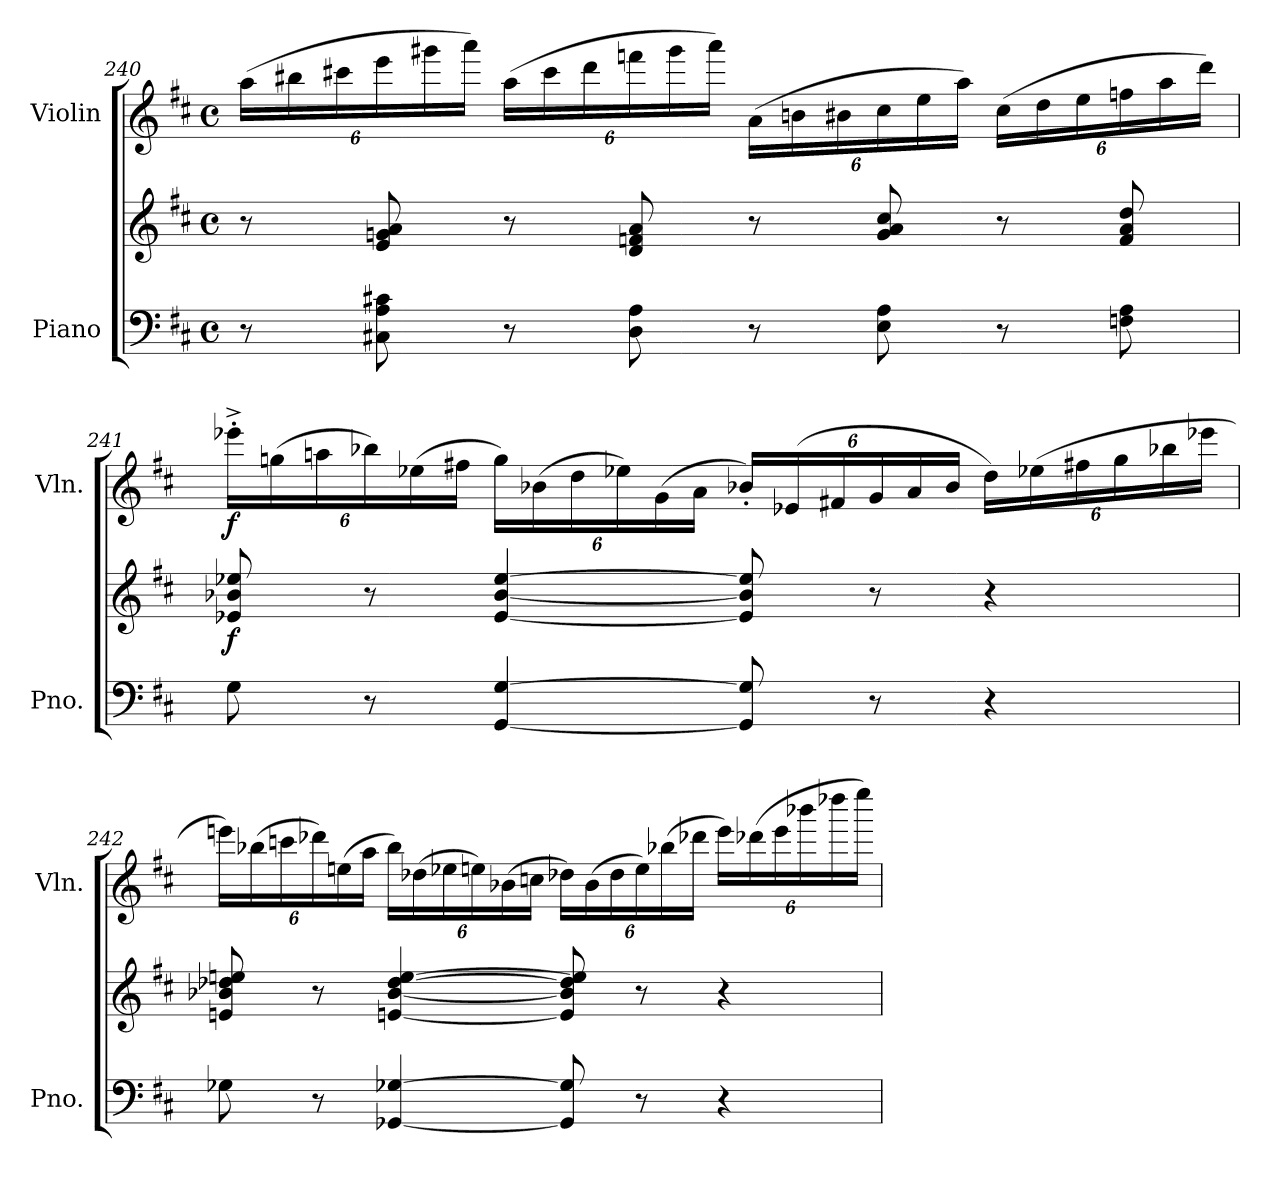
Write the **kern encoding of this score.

**kern	**kern	**dynam	**kern	**dynam
*part2	*part2	*part2	*part1	*part1
*staff3	*staff2	*staff2/3	*staff1	*staff1
*I"Piano	*	*	*I"Violin	*
*I'Pno.	*	*	*I'Vln.	*
!!LO:LB:g=z
*clefF4	*clefG2	*	*clefG2	*
*k[f#c#]	*k[f#c#]	*	*k[f#c#]	*
*M4/4	*M4/4	*	*M4/4	*
*met(c)	*met(c)	*	*met(c)	*
*	*	*	*Xbrackettup	*
=240	=240	=240	=240	=240
8r	8r	.	(24aa\LL	.
.	.	.	24bb#X\	.
.	.	.	24ccc#X\	.
8C#X\ 8A\ 8c#X\	8e/ 8gn/ 8a/	.	24eee\	.
.	.	.	24ggg#X\	.
.	.	.	24aaa\JJ)	.
8r	8r	.	(24aa\LL	.
.	.	.	24ccc#\	.
.	.	.	24ddd\	.
8D\ 8A\	8d/ 8fn/ 8a/	.	24fffn\	.
.	.	.	24ggg#\	.
.	.	.	24aaa\JJ)	.
8r	8r	.	(24a\LL	.
.	.	.	24bn\	.
.	.	.	24b#X\	.
8E\ 8A\	8g/ 8a/ 8cc#/	.	24cc#\	.
.	.	.	24ee\	.
.	.	.	24aa\JJ)	.
8r	8r	.	(24cc#\LL	.
.	.	.	24dd\	.
.	.	.	24ee\	.
8Fn\ 8A\	8f/ 8a/ 8dd/	.	24ffn\	.
.	.	.	24aa\	.
.	.	.	24ddd\JJ)	.
!!LO:PB:g=z
=241	=241	=241	=241	=241
!	!	!LO:DY:b	!	!LO:DY:b
8G\	8e-X/ 8b-X/ 8ee-X/	f	24eee-X'^\LL	f
.	.	.	(24ggn\	.
.	.	.	24aan\	.
8r	8r	.	24bb-X\)	.
.	.	.	(24ee-X\	.
.	.	.	24ff#X\JJ	.
[4GG/ [4G/	[4e-/ [4b-/ [4ee-/	.	24gg\LL)	.
.	.	.	(24b-X\	.
.	.	.	24dd\	.
.	.	.	24ee-X\)	.
.	.	.	(24g\	.
.	.	.	24a\JJ	.
8GG/] 8G/]	8e-/] 8b-/] 8ee-/]	.	24b-X'/LL)	.
.	.	.	(>24e-X/	.
.	.	.	24f#X/	.
8r	8r	.	24g/	.
.	.	.	24a/	.
.	.	.	24b-/JJ	.
4r	4r	.	24dd\LL)	.
.	.	.	(24ee-X\	.
.	.	.	24ff#X\	.
.	.	.	24gg\	.
.	.	.	24bb-X\	.
.	.	.	24eee-X\JJ	.
!!LO:LB:g=z
=242	=242	=242	=242	=242
8G-X\	8en/ 8b-X/ 8dd-X/ 8een/	.	24eeen\LL)	.
.	.	.	(24bb-X\	.
.	.	.	24cccn\	.
8r	8r	.	24ddd-X\)	.
.	.	.	(24een\	.
.	.	.	24aa\JJ	.
[4GG-X/ [4G-X/	[4en/ [4b-/ [4dd-/ [4ee/	.	24bb-\LL)	.
.	.	.	(24dd-X\	.
.	.	.	24ee-X\	.
.	.	.	24een\)	.
.	.	.	(24b-X\	.
.	.	.	24ccn\JJ	.
8GG-/] 8G-/]	8e/] 8b-/] 8dd-/] 8ee/]	.	24dd-X\LL)	.
.	.	.	(24b-\	.
.	.	.	24dd-\	.
8r	8r	.	24ee\)	.
.	.	.	(24bb-X\	.
.	.	.	24ddd-X\JJ	.
4r	4r	.	24eee\LL)	.
.	.	.	(24ddd-X\	.
.	.	.	24eee\	.
.	.	.	24bbb-\	.
.	.	.	24dddd-\	.
.	.	.	24eeee\JJ)	.
=	=	=	=	=
*-	*-	*-	*-	*-
